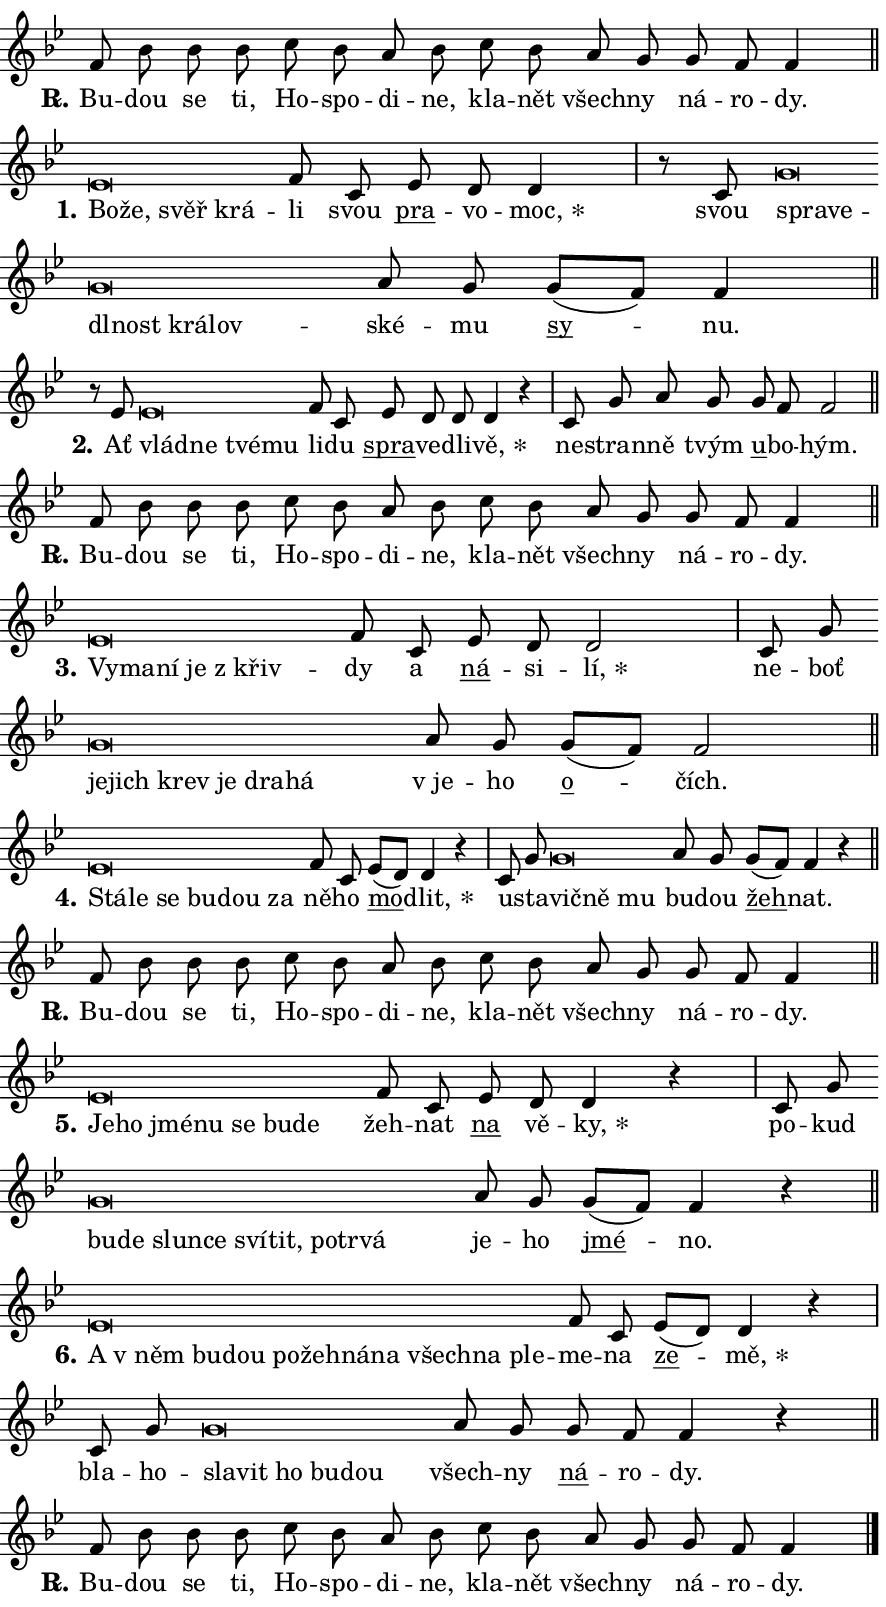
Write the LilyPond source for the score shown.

\version "2.24.0"
\header { tagline = "" }
\paper {
  indent = 0\cm
  top-margin = 0\cm
  right-margin = 0.13\cm % to fit lyric hyphens
  bottom-margin = 0\cm
  left-margin = 0\cm
  paper-width = 15\cm
  page-breaking = #ly:one-page-breaking
  system-system-spacing.basic-distance = #11
  score-system-spacing.basic-distance = #11
  ragged-last = ##f
}


%% Author: Thomas Morley
%% https://lists.gnu.org/archive/html/lilypond-user/2020-05/msg00002.html
#(define (line-position grob)
"Returns position of @var[grob} in current system:
   @code{'start}, if at first time-step
   @code{'end}, if at last time-step
   @code{'middle} otherwise
"
  (let* ((col (ly:item-get-column grob))
         (ln (ly:grob-object col 'left-neighbor))
         (rn (ly:grob-object col 'right-neighbor))
         (col-to-check-left (if (ly:grob? ln) ln col))
         (col-to-check-right (if (ly:grob? rn) rn col))
         (break-dir-left
           (and
             (ly:grob-property col-to-check-left 'non-musical #f)
             (ly:item-break-dir col-to-check-left)))
         (break-dir-right
           (and
             (ly:grob-property col-to-check-right 'non-musical #f)
             (ly:item-break-dir col-to-check-right))))
        (cond ((eqv? 1 break-dir-left) 'start)
              ((eqv? -1 break-dir-right) 'end)
              (else 'middle))))

#(define (tranparent-at-line-position vctor)
  (lambda (grob)
  "Relying on @code{line-position} select the relevant enry from @var{vctor}.
Used to determine transparency,"
    (case (line-position grob)
      ((end) (not (vector-ref vctor 0)))
      ((middle) (not (vector-ref vctor 1)))
      ((start) (not (vector-ref vctor 2))))))

noteHeadBreakVisibility =
#(define-music-function (break-visibility)(vector?)
"Makes @code{NoteHead}s transparent relying on @var{break-visibility}"
#{
  \override NoteHead.transparent =
    #(tranparent-at-line-position break-visibility)
#})

#(define delete-ledgers-for-transparent-note-heads
  (lambda (grob)
    "Reads whether a @code{NoteHead} is transparent.
If so this @code{NoteHead} is removed from @code{'note-heads} from
@var{grob}, which is supposed to be @code{LedgerLineSpanner}.
As a result ledgers are not printed for this @code{NoteHead}"
    (let* ((nhds-array (ly:grob-object grob 'note-heads))
           (nhds-list
             (if (ly:grob-array? nhds-array)
                 (ly:grob-array->list nhds-array)
                 '()))
           ;; Relies on the transparent-property being done before
           ;; Staff.LedgerLineSpanner.after-line-breaking is executed.
           ;; This is fragile ...
           (to-keep
             (remove
               (lambda (nhd)
                 (ly:grob-property nhd 'transparent #f))
               nhds-list)))
      ;; TODO find a better method to iterate over grob-arrays, similiar
      ;; to filter/remove etc for lists
      ;; For now rebuilt from scratch
      (set! (ly:grob-object grob 'note-heads)  '())
      (for-each
        (lambda (nhd)
          (ly:pointer-group-interface::add-grob grob 'note-heads nhd))
        to-keep))))

squashNotes = {
  \override NoteHead.X-extent = #'(-0.2 . 0.2)
  \override NoteHead.Y-extent = #'(-0.75 . 0)
  \override NoteHead.stencil =
    #(lambda (grob)
       (let ((pos (ly:grob-property grob 'staff-position)))
         (begin
           (if (< pos -7) (display "ERROR: Lower brevis then expected\n") (display ""))
           (if (<= pos -6) ly:text-interface::print ly:note-head::print))))
}
unSquashNotes = {
  \revert NoteHead.X-extent
  \revert NoteHead.Y-extent
  \revert NoteHead.stencil
}

hideNotes = \noteHeadBreakVisibility #begin-of-line-visible
unHideNotes = \noteHeadBreakVisibility #all-visible

% work-around for resetting accidentals
% https://lilypond.org/doc/v2.23/Documentation/notation/displaying-rhythms#unmetered-music
cadenzaMeasure = {
  \cadenzaOff
  \partial 1024 s1024
  \cadenzaOn
}

#(define-markup-command (accent layout props text) (markup?)
  "Underline accented syllable"
  (interpret-markup layout props
    #{\markup \override #'(offset . 4.3) \underline { #text }#}))

responsum = \markup \concat {
  "R" \hspace #-1.05 \path #0.1 #'((moveto 0 0.07) (lineto 0.9 0.8)) \hspace #0.05 "."
}

spaceSize = #0.6828661417322834 % exact space size for TeX Gyre Schola

\layout {
  \context {
    \Staff
    \remove "Time_signature_engraver"
    \override LedgerLineSpanner.after-line-breaking = #delete-ledgers-for-transparent-note-heads
  }
  \context {
    \Lyrics {
      \override LyricSpace.minimum-distance = \spaceSize
      \override LyricText.font-name = #"TeX Gyre Schola"
      \override LyricText.font-size = 1
      \override StanzaNumber.font-name = #"TeX Gyre Schola Bold"
      \override StanzaNumber.font-size = 1
    }
  }
  \context {
    \Score 
    \override NoteHead.text =
      #(lambda (grob) 
        (let ((pos (ly:grob-property grob 'staff-position)))
          #{\markup {
            \combine
              \halign #-0.55 \raise #(if (= pos -6) 0 0.5) \override #'(thickness . 2) \draw-line #'(3.2 . 0)
              \musicglyph "noteheads.sM1"
          }#}))
  }
}

% magnetic-lyrics.ily
%
%   written by
%     Jean Abou Samra <jean@abou-samra.fr>
%     Werner Lemberg <wl@gnu.org>
%
%   adapted by
%     Jiri Hon <jiri.hon@gmail.com>
%
% Version 2022-Apr-15

% https://www.mail-archive.com/lilypond-user@gnu.org/msg149350.html

#(define (Left_hyphen_pointer_engraver context)
   "Collect syllable-hyphen-syllable occurrences in lyrics and store
them in properties.  This engraver only looks to the left.  For
example, if the lyrics input is @code{foo -- bar}, it does the
following.

@itemize @bullet
@item
Set the @code{text} property of the @code{LyricHyphen} grob between
@q{foo} and @q{bar} to @code{foo}.

@item
Set the @code{left-hyphen} property of the @code{LyricText} grob with
text @q{foo} to the @code{LyricHyphen} grob between @q{foo} and
@q{bar}.
@end itemize

Use this auxiliary engraver in combination with the
@code{lyric-@/text::@/apply-@/magnetic-@/offset!} hook."
   (let ((hyphen #f)
         (text #f))
     (make-engraver
      (acknowledgers
       ((lyric-syllable-interface engraver grob source-engraver)
        (set! text grob)))
      (end-acknowledgers
       ((lyric-hyphen-interface engraver grob source-engraver)
        ;(when (not (grob::has-interface grob 'lyric-space-interface))
          (set! hyphen grob)));)
      ((stop-translation-timestep engraver)
       (when (and text hyphen)
         (ly:grob-set-object! text 'left-hyphen hyphen))
       (set! text #f)
       (set! hyphen #f)))))

#(define (lyric-text::apply-magnetic-offset! grob)
   "If the space between two syllables is less than the value in
property @code{LyricText@/.details@/.squash-threshold}, move the right
syllable to the left so that it gets concatenated with the left
syllable.

Use this function as a hook for
@code{LyricText@/.after-@/line-@/breaking} if the
@code{Left_@/hyphen_@/pointer_@/engraver} is active."
   (let ((hyphen (ly:grob-object grob 'left-hyphen #f)))
     (when hyphen
       (let ((left-text (ly:spanner-bound hyphen LEFT)))
         (when (grob::has-interface left-text 'lyric-syllable-interface)
           (let* ((common (ly:grob-common-refpoint grob left-text X))
                  (this-x-ext (ly:grob-extent grob common X))
                  (left-x-ext
                   (begin
                     ;; Trigger magnetism for left-text.
                     (ly:grob-property left-text 'after-line-breaking)
                     (ly:grob-extent left-text common X)))
                  ;; `delta` is the gap width between two syllables.
                  (delta (- (interval-start this-x-ext)
                            (interval-end left-x-ext)))
                  (details (ly:grob-property grob 'details))
                  (threshold (assoc-get 'squash-threshold details 0.2)))
             (when (< delta threshold)
               (let* (;; We have to manipulate the input text so that
                      ;; ligatures crossing syllable boundaries are not
                      ;; disabled.  For languages based on the Latin
                      ;; script this is essentially a beautification.
                      ;; However, for non-Western scripts it can be a
                      ;; necessity.
                      (lt (ly:grob-property left-text 'text))
                      (rt (ly:grob-property grob 'text))
                      (is-space (grob::has-interface hyphen 'lyric-space-interface))
                      (space (if is-space " " ""))
                      (extra-delta (if is-space spaceSize 0))
                      ;; Append new syllable.
                      (ltrt-space (if (and (string? lt) (string? rt))
                                (string-append lt space rt)
                                (make-concat-markup (list lt space rt))))
                      ;; Right-align `ltrt` to the right side.
                      (ltrt-space-markup (grob-interpret-markup
                               grob
                               (make-translate-markup
                                (cons (interval-length this-x-ext) 0)
                                (make-right-align-markup ltrt-space)))))
                 (begin
                   ;; Don't print `left-text`.
                   (ly:grob-set-property! left-text 'stencil #f)
                   ;; Set text and stencil (which holds all collected
                   ;; syllables so far) and shift it to the left.
                   (ly:grob-set-property! grob 'text ltrt-space)
                   (ly:grob-set-property! grob 'stencil ltrt-space-markup)
                   (ly:grob-translate-axis! grob (- (- delta extra-delta)) X))))))))))


#(define (lyric-hyphen::displace-bounds-first grob)
   ;; Make very sure this callback isn't triggered too early.
   (let ((left (ly:spanner-bound grob LEFT))
         (right (ly:spanner-bound grob RIGHT)))
     (ly:grob-property left 'after-line-breaking)
     (ly:grob-property right 'after-line-breaking)
     (ly:lyric-hyphen::print grob)))

squashThreshold = #0.4

\layout {
  \context {
    \Lyrics
    \consists #Left_hyphen_pointer_engraver
    \override LyricText.after-line-breaking =
      #lyric-text::apply-magnetic-offset!
    \override LyricHyphen.stencil = #lyric-hyphen::displace-bounds-first
    \override LyricText.details.squash-threshold = \squashThreshold
    \override LyricHyphen.minimum-distance = 0
    \override LyricHyphen.minimum-length = \squashThreshold
  }
}

squashText = \override LyricText.details.squash-threshold = 9999
unSquashText = \override LyricText.details.squash-threshold = \squashThreshold

leftText = \override LyricText.self-alignment-X = #LEFT
unLeftText = \revert LyricText.self-alignment-X

starOffset = #(lambda (grob) 
                (let ((x_offset (ly:self-alignment-interface::aligned-on-x-parent grob)))
                  (if (= x_offset 0) 0 (+ x_offset 1.2))))

star = #(define-music-function (syllable)(string?)
"Append star separator at the end of a syllable"
#{
  \once \override LyricText.X-offset = #starOffset
  \lyricmode { \markup {
    #syllable
    \override #'((font-name . "TeX Gyre Schola Bold")) \hspace #0.2 \lower #0.65 \larger "*"
  } }
#})

starAccent = #(define-music-function (syllable)(string?)
"Append star separator at the end of a syllable and make accent"
#{
  \once \override LyricText.X-offset = #starOffset
  \lyricmode { \markup {
    \accent #syllable
    \override #'((font-name . "TeX Gyre Schola Bold")) \hspace #0.2 \lower #0.65 \larger "*"
  } }
#})

breath = #(define-music-function (syllable)(string?)
"Append breathing indicator at the end of a syllable"
#{
  \lyricmode { \markup { #syllable "+" } }
#})

optionalBreath = #(define-music-function (syllable)(string?)
"Append optional breathing indicator at the end of a syllable"
#{
  \lyricmode { \markup { #syllable "(+)" } }
#})


\score {
    <<
        \new Voice = "melody" { \cadenzaOn \key bes \major \relative { f'8 bes bes bes \bar "" c bes a bes \bar "" c bes a g \bar "" g f f4 \cadenzaMeasure \bar "||" \break } }
        \new Lyrics \lyricsto "melody" { \lyricmode { \set stanza = \responsum
Bu -- dou se ti, Ho -- spo -- di -- ne, kla -- nět všech -- ny ná -- ro -- dy. } }
    >>
    \layout {}
}

\score {
    <<
        \new Voice = "melody" { \cadenzaOn \key bes \major \relative { \squashNotes es'\breve*1/16 \hideNotes \breve*1/16 \bar "" \breve*1/16 \breve*1/16 \bar "" \unHideNotes \unSquashNotes f8 c \bar "" es d d4 \cadenzaMeasure \bar "|" r8 c \squashNotes g'\breve*1/16 \hideNotes \breve*1/16 \bar "" \breve*1/16 \bar "" \breve*1/16 \bar "" \breve*1/16 \breve*1/16 \bar "" \unHideNotes \unSquashNotes a8 g \bar "" g[( f)] f4 \cadenzaMeasure \bar "||" \break } }
        \new Lyrics \lyricsto "melody" { \lyricmode { \set stanza = "1."
\leftText Bo -- \squashText že, svěř krá -- \unLeftText \unSquashText li svou \markup \accent pra -- vo -- \star moc, svou \leftText spra -- \squashText ve -- dl -- nost krá -- lov -- \unLeftText \unSquashText ské -- mu \markup \accent sy -- nu. } }
    >>
    \layout {}
}

\score {
    <<
        \new Voice = "melody" { \cadenzaOn \key bes \major \relative { r8 es' \squashNotes es\breve*1/16 \hideNotes \breve*1/16 \bar "" \breve*1/16 \breve*1/16 \bar "" \unHideNotes \unSquashNotes f8 c \bar "" es d d d4 r \cadenzaMeasure \bar "|" c8 g' a g \bar "" g f f2 \cadenzaMeasure \bar "||" \break } }
        \new Lyrics \lyricsto "melody" { \lyricmode { \set stanza = "2."
Ať \leftText vlád -- \squashText ne tvé -- mu \unLeftText \unSquashText li -- du \markup \accent spra -- ve -- dli -- \star vě, ne -- stran -- ně tvým \markup \accent u -- bo -- hým. } }
    >>
    \layout {}
}

\score {
    <<
        \new Voice = "melody" { \cadenzaOn \key bes \major \relative { f'8 bes bes bes \bar "" c bes a bes \bar "" c bes a g \bar "" g f f4 \cadenzaMeasure \bar "||" \break } }
        \new Lyrics \lyricsto "melody" { \lyricmode { \set stanza = \responsum
Bu -- dou se ti, Ho -- spo -- di -- ne, kla -- nět všech -- ny ná -- ro -- dy. } }
    >>
    \layout {}
}

\score {
    <<
        \new Voice = "melody" { \cadenzaOn \key bes \major \relative { \squashNotes es'\breve*1/16 \hideNotes \breve*1/16 \bar "" \breve*1/16 \bar "" \breve*1/16 \breve*1/16 \bar "" \unHideNotes \unSquashNotes f8 c \bar "" es d d2 \cadenzaMeasure \bar "|" c8 g' \bar "" \squashNotes g\breve*1/16 \hideNotes \breve*1/16 \bar "" \breve*1/16 \bar "" \breve*1/16 \bar "" \breve*1/16 \breve*1/16 \bar "" \unHideNotes \unSquashNotes a8 g \bar "" g[( f)] f2 \cadenzaMeasure \bar "||" \break } }
        \new Lyrics \lyricsto "melody" { \lyricmode { \set stanza = "3."
\leftText Vy -- \squashText ma -- ní je "z křiv" -- \unLeftText \unSquashText dy a \markup \accent ná -- si -- \star lí, ne -- boť \leftText je -- \squashText jich krev je dra -- há \unLeftText \unSquashText "v je" -- ho \markup \accent o -- čích. } }
    >>
    \layout {}
}

\score {
    <<
        \new Voice = "melody" { \cadenzaOn \key bes \major \relative { \squashNotes es'\breve*1/16 \hideNotes \breve*1/16 \bar "" \breve*1/16 \bar "" \breve*1/16 \bar "" \breve*1/16 \breve*1/16 \bar "" \unHideNotes \unSquashNotes f8 c \bar "" es[( d)] d4 r \cadenzaMeasure \bar "|" c8 g' \bar "" \squashNotes g\breve*1/16 \hideNotes \breve*1/16 \breve*1/16 \bar "" \unHideNotes \unSquashNotes a8 g \bar "" g[( f)] f4 r \cadenzaMeasure \bar "||" \break } }
        \new Lyrics \lyricsto "melody" { \lyricmode { \set stanza = "4."
\leftText Stá -- \squashText le se bu -- dou za \unLeftText \unSquashText ně -- ho \markup \accent mo -- \star dlit, u -- sta -- \leftText vič -- \squashText ně mu \unLeftText \unSquashText bu -- dou \markup \accent žeh -- nat. } }
    >>
    \layout {}
}

\score {
    <<
        \new Voice = "melody" { \cadenzaOn \key bes \major \relative { f'8 bes bes bes \bar "" c bes a bes \bar "" c bes a g \bar "" g f f4 \cadenzaMeasure \bar "||" \break } }
        \new Lyrics \lyricsto "melody" { \lyricmode { \set stanza = \responsum
Bu -- dou se ti, Ho -- spo -- di -- ne, kla -- nět všech -- ny ná -- ro -- dy. } }
    >>
    \layout {}
}

\score {
    <<
        \new Voice = "melody" { \cadenzaOn \key bes \major \relative { \squashNotes es'\breve*1/16 \hideNotes \breve*1/16 \bar "" \breve*1/16 \bar "" \breve*1/16 \bar "" \breve*1/16 \bar "" \breve*1/16 \breve*1/16 \bar "" \unHideNotes \unSquashNotes f8 c \bar "" es d d4 r \cadenzaMeasure \bar "|" c8 g' \bar "" \squashNotes g\breve*1/16 \hideNotes \breve*1/16 \bar "" \breve*1/16 \bar "" \breve*1/16 \bar "" \breve*1/16 \bar "" \breve*1/16 \bar "" \breve*1/16 \bar "" \breve*1/16 \breve*1/16 \bar "" \unHideNotes \unSquashNotes a8 g \bar "" g[( f)] f4 r \cadenzaMeasure \bar "||" \break } }
        \new Lyrics \lyricsto "melody" { \lyricmode { \set stanza = "5."
\leftText Je -- \squashText ho jmé -- nu se bu -- de \unLeftText \unSquashText žeh -- nat \markup \accent na vě -- \star ky, po -- kud \leftText bu -- \squashText de slun -- ce sví -- tit, po -- tr -- vá \unLeftText \unSquashText je -- ho \markup \accent jmé -- no. } }
    >>
    \layout {}
}

\score {
    <<
        \new Voice = "melody" { \cadenzaOn \key bes \major \relative { \squashNotes es'\breve*1/16 \hideNotes \breve*1/16 \bar "" \breve*1/16 \bar "" \breve*1/16 \bar "" \breve*1/16 \bar "" \breve*1/16 \bar "" \breve*1/16 \bar "" \breve*1/16 \bar "" \breve*1/16 \bar "" \breve*1/16 \breve*1/16 \bar "" \unHideNotes \unSquashNotes f8 c \bar "" es[( d)] d4 r \cadenzaMeasure \bar "|" c8 g' \bar "" \squashNotes g\breve*1/16 \hideNotes \breve*1/16 \bar "" \breve*1/16 \bar "" \breve*1/16 \breve*1/16 \bar "" \unHideNotes \unSquashNotes a8 g \bar "" g f f4 r \cadenzaMeasure \bar "||" \break } }
        \new Lyrics \lyricsto "melody" { \lyricmode { \set stanza = "6."
\leftText A \squashText "v něm" bu -- dou po -- žeh -- ná -- na všech -- na ple -- \unLeftText \unSquashText me -- na \markup \accent ze -- \star mě, bla -- ho -- \leftText sla -- \squashText vit ho bu -- dou \unLeftText \unSquashText všech -- ny \markup \accent ná -- ro -- dy. } }
    >>
    \layout {}
}

\score {
    <<
        \new Voice = "melody" { \cadenzaOn \key bes \major \relative { f'8 bes bes bes \bar "" c bes a bes \bar "" c bes a g \bar "" g f f4 \cadenzaMeasure \bar "||" \break } \bar "|." }
        \new Lyrics \lyricsto "melody" { \lyricmode { \set stanza = \responsum
Bu -- dou se ti, Ho -- spo -- di -- ne, kla -- nět všech -- ny ná -- ro -- dy. } }
    >>
    \layout {}
}
